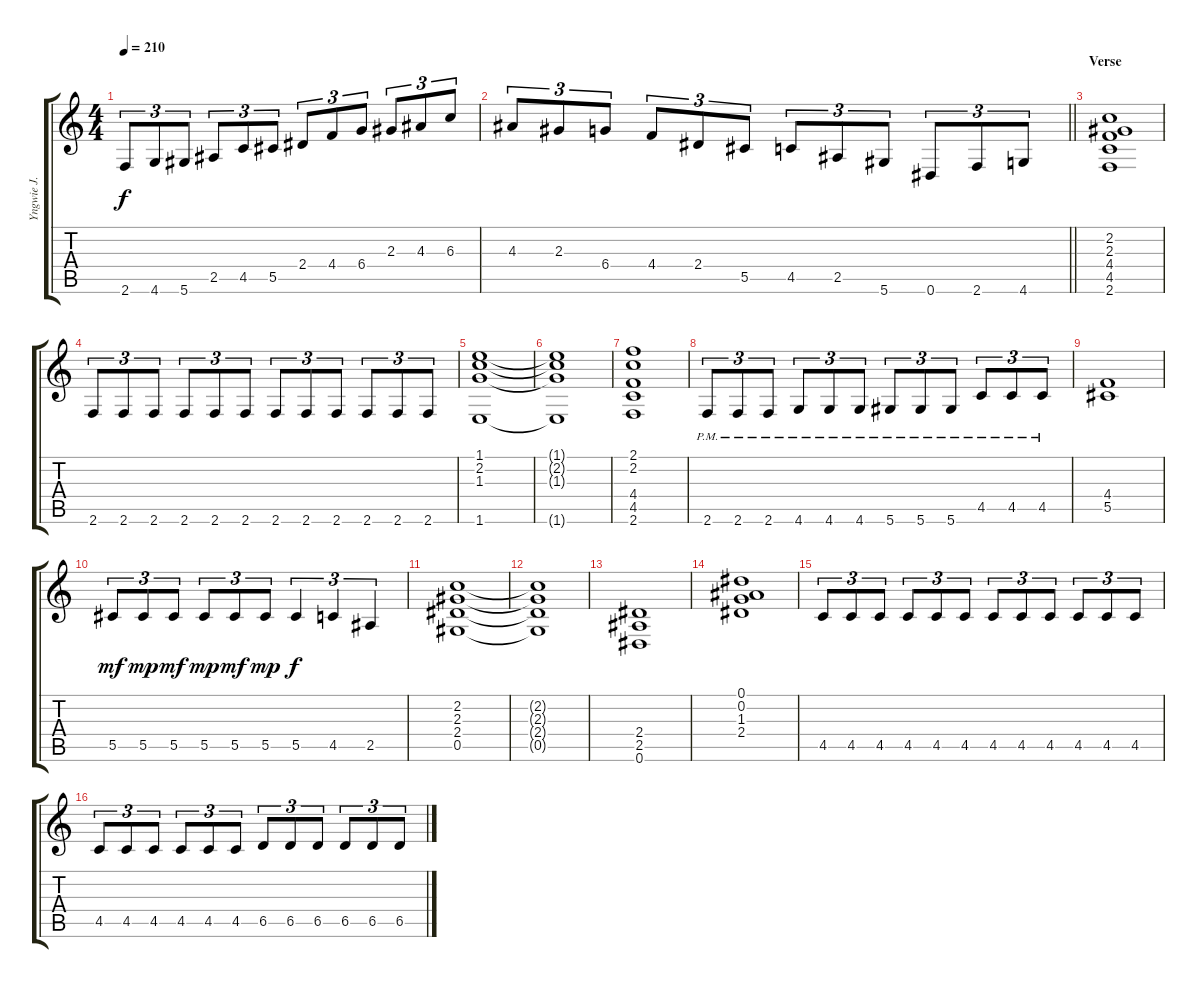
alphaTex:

\track ("Yngwie J. Malmsteen " "Yngwie J. ") {instrument overdrivenguitar}
\staff {score tabs}
\tuning (Eb4 Bb3 Gb3 Db3 Ab2 Eb2) {hide}
\ts (4 4)
\tempo 210
\clef g2
\ks c
2.6.8{tu (3 2) dy f} 4.6.8{tu (3 2)} 5.6.8{tu (3 2)} 2.5.8{tu (3 2)} 4.5.8{tu (3 2)} 5.5.8{tu (3 2)} 2.4.8{tu (3 2)} 4.4.8{tu (3 2)} 6.4.8{tu (3 2)} 2.3.8{tu (3 2)} 4.3.8{tu (3 2)} 6.3.8{tu (3 2)} |
\barLineRight lightlight
4.3.8{tu (3 2)} 2.3.8{tu (3 2)} 6.4.8{tu (3 2)} 4.4.8{tu (3 2)} 2.4.8{tu (3 2)} 5.5.8{tu (3 2)} 4.5.8{tu (3 2)} 2.5.8{tu (3 2)} 5.6.8{tu (3 2)} 0.6.8{tu (3 2)} 2.6.8{tu (3 2)} 4.6.8{tu (3 2)} |
\section ("" "Verse")
(2.2 2.3 4.4 4.5 2.6).1 |
2.6.8{tu (3 2)} 2.6.8{tu (3 2)} 2.6.8{tu (3 2)} 2.6.8{tu (3 2)} 2.6.8{tu (3 2)} 2.6.8{tu (3 2)} 2.6.8{tu (3 2)} 2.6.8{tu (3 2)} 2.6.8{tu (3 2)} 2.6.8{tu (3 2)} 2.6.8{tu (3 2)} 2.6.8{tu (3 2)} |
(1.1 2.2 1.3 1.6).1 |
(1.1{t} 2.2{t} 1.3{t} 1.6{t}).1 |
(2.1 2.2 4.4 4.5 2.6).1 |
2.6{pm}.8{tu (3 2)} 2.6{pm}.8{tu (3 2)} 2.6{pm}.8{tu (3 2)} 4.6{pm}.8{tu (3 2)} 4.6{pm}.8{tu (3 2)} 4.6{pm}.8{tu (3 2)} 5.6{pm}.8{tu (3 2)} 5.6{pm}.8{tu (3 2)} 5.6{pm}.8{tu (3 2)} 4.5{pm}.8{tu (3 2)} 4.5{pm}.8{tu (3 2)} 4.5{pm}.8{tu (3 2)} |
(4.4 5.5).1 |
5.5.8{tu (3 2) dy mf} 5.5.8{tu (3 2) dy mp} 5.5.8{tu (3 2) dy mf} 5.5.8{tu (3 2) dy mp} 5.5.8{tu (3 2) dy mf} 5.5.8{tu (3 2) dy mp} 5.5.4{tu (3 2) dy f} 4.5.4{tu (3 2)} 2.5.4{tu (3 2)} |
(2.2 2.3 2.4 0.5).1 |
(2.2{t} 2.3{t} 2.4{t} 0.5{t}).1 |
(2.4 2.5 0.6).1 |
(0.1 0.2 1.3 2.4).1 |
4.5.8{tu (3 2)} 4.5.8{tu (3 2)} 4.5.8{tu (3 2)} 4.5.8{tu (3 2)} 4.5.8{tu (3 2)} 4.5.8{tu (3 2)} 4.5.8{tu (3 2)} 4.5.8{tu (3 2)} 4.5.8{tu (3 2)} 4.5.8{tu (3 2)} 4.5.8{tu (3 2)} 4.5.8{tu (3 2)} |
4.5.8{tu (3 2)} 4.5.8{tu (3 2)} 4.5.8{tu (3 2)} 4.5.8{tu (3 2)} 4.5.8{tu (3 2)} 4.5.8{tu (3 2)} 6.5.8{tu (3 2)} 6.5.8{tu (3 2)} 6.5.8{tu (3 2)} 6.5.8{tu (3 2)} 6.5.8{tu (3 2)} 6.5.8{tu (3 2)}
